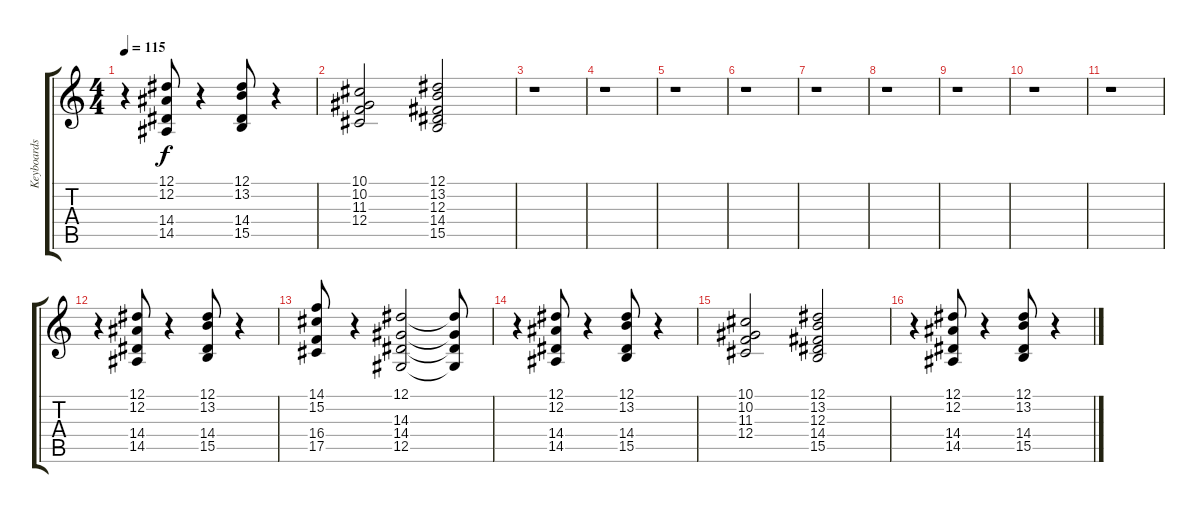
\track ("Keyboards" "Keyboards") {instrument lead2sawtooth}
\staff {score tabs}
\tuning (Eb4 Bb3 Gb3 Db3 Ab2 Eb2) {hide}
\ts (4 4)
\tempo 115
\clef g2
\ks c
r.4{dy f} (12.1 12.2 14.4 14.5).8 r.4 (12.1 13.2 14.4 15.5).8 r.4 |
(10.1 10.2 11.3 12.4).2 (12.1 13.2 12.3 14.4 15.5).2 |
r.1 |
r.1 |
r.1 |
r.1 |
r.1 |
r.1 |
r.1 |
r.1 |
r.1 |
r.4 (12.1 12.2 14.4 14.5).8 r.4 (12.1 13.2 14.4 15.5).8 r.4 |
(14.1 15.2 16.4 17.5).8 r.4 (12.1 14.3 14.4 12.5).2 (12.1{t} 14.3{t} 14.4{t} 12.5{t}).8 |
r.4 (12.1 12.2 14.4 14.5).8 r.4 (12.1 13.2 14.4 15.5).8 r.4 |
(10.1 10.2 11.3 12.4).2 (12.1 13.2 12.3 14.4 15.5).2 |
r.4 (12.1 12.2 14.4 14.5).8 r.4 (12.1 13.2 14.4 15.5).8 r.4
